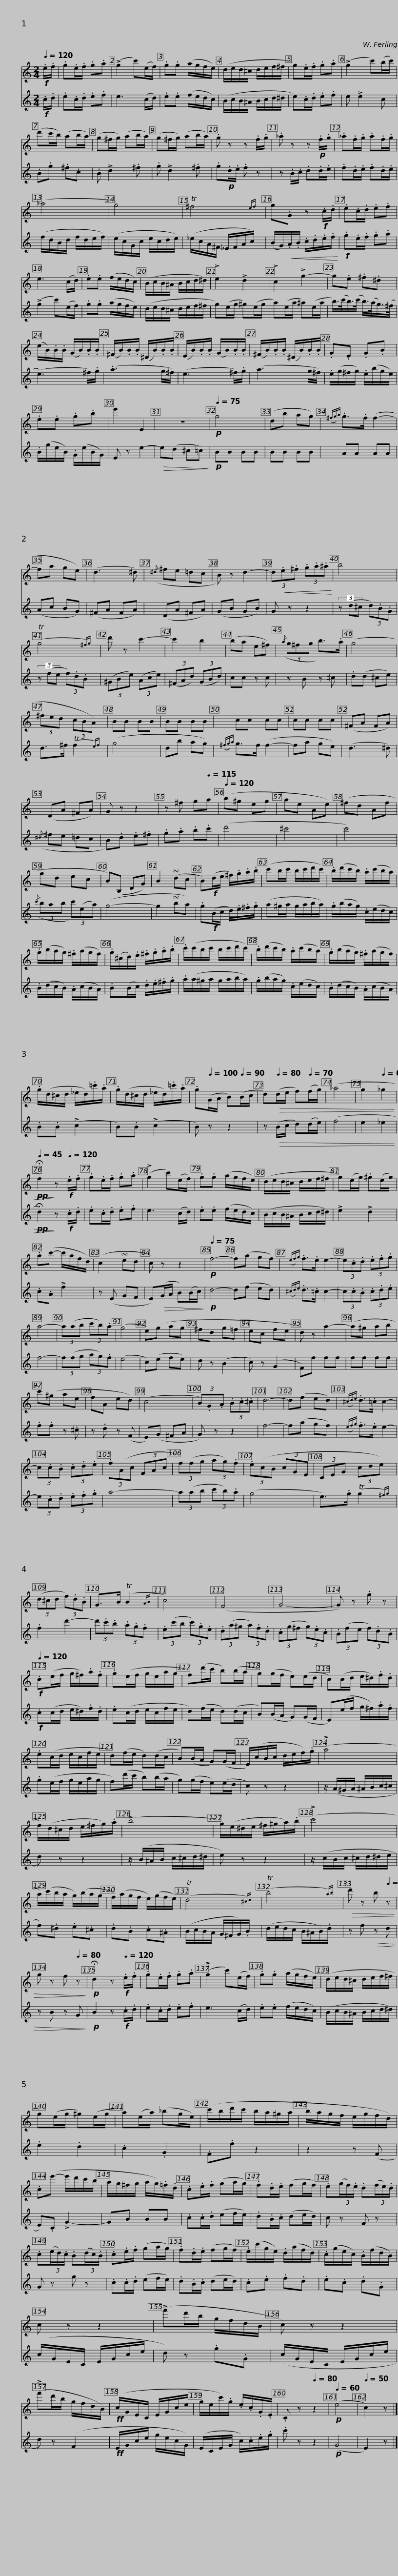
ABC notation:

X:1
%%score 1 2
L:1/8
Q:1/4=120
M:2/4
I:linebreak $
K:none
V:1 treble transpose=-9
V:2 treble transpose=-9
V:1
[K:C]!f! .e/.f/ | .g.e/.f/ .g.a | (!>!g2 c')(e/f/) | .g.g (a/g/f/e/) | (d/e/d/^c/ d/e/f/^f/ | %5
 g).e/.f/ .g.a | (!>!g2 c')(b/c'/) |$ (d'c'/b/) (ab/a/) | (g^f/g/) (ab/a/) | (g^f/g/) (ab/a/) | %10
 .g z z .f/.g/ | ._a z z!p! .f/.g/ | ._a.f/.g/ .a.f/.g/ |$ (_a4 | g4) | %15
 T^f4{ef} | g.G z!f! .c/.d/ | .e.c/.d/ .e.f | e3 (c/d/) |$ .e.e (f/e/d/c/) | %20
 (B/c/B/^A/ B/c/d/^d/) | !>!e2 !>!d2 | !>!c2 !>!g2- | g.e .^f.^d |$ (e/B/).B/.B/ (G/B/).B/.B/ | %25
 (^F/B/).B/.B/ (^D/B/).B/.B/ | (E/B/).B/.B/ (G/B/).B/.B/ | (^F/B/).B/.B/ (^D/B/).B/.B/ | .G.E .G.B |$ .e.e .g.b | %30
 e'2 E2 | z4[Q:1/4=90][Q:1/4=85][Q:1/4=80] |!p![Q:1/4=75] g4 | (db ag) |({^fg)a} .g>.f (f2- | %35
 fa ge) | (d3 ^d) |$({/^d} ^fe =dc | B) z d2- | (3d!<(!.e.^f (3.g.a.^a!<)! | %40
 b4 | (Tg4{^f)g} | d' z c'2- | c'2 b2 |$ (ba e^f) | %45
({/a} (3g^fg b>).a | (g4 | (3^fed (3cBA) | BB BB | BB BB | %50
 cc cc |$ cc cc | (^FA FA) | (DA ^FA) |[Q:1/4=80] G[Q:1/4=85] z[Q:1/4=90] z2[Q:1/4=95] | %55
[Q:1/4=100] z[Q:1/4=105] ^f[Q:1/4=110] g[Q:1/4=115]a |[Q:1/4=120] (b^g eg | ae Ae) | (^fd Af |$ gd ec | %60
 B)(B, DG) | B2 (!turn!dc | B)!f!(d/e/ ^f/).g/.a/.b/ | (c'b/c'/ b/c'/d'/c'/) | .b/(d'/c'/b/) .a/(c'/b/a/) |$ %65
 .g/(b/a/g/) .^f/(a/g/f/) | .g/(^c/d/).e/ .^f/.g/.a/.b/ | .c'/(c'/b/c'/ b/c'/d'/c'/) | .b/(d'/c'/b/) .a/(c'/b/a/) |$ .g/(b/a/g/) .^f/(a/g/f/) | %70
 .g/(d/^c/d/ _e/d/).=c'/.a/ | .g/(d/^c/d/ _e/d/).=c'/.a/ | .g[Q:1/4=100](G/A/ B)[Q:1/4=90](B/c/ | d)[Q:1/4=80]!>(!(d/e/ f)[Q:1/4=70](f/g/) | (_a4 |$ %75
[Q:1/4=65] g2[Q:1/4=60] _g2 |!pp![Q:1/4=45] !fermata!f2)!>)! z!f![Q:1/4=120] .e/.f/ | .g.e/.f/ .g.a | (!>!g2 c')(e/f/) | .g.g (a/g/f/e/) | %80
 (d/e/d/^c/ d/e/f/^f/ | g)(e/g/) .^g(e/g/) | .a(c'- c'/a/f/d/) |$ (c2 !turn!ed |[Q:1/4=110] c)[Q:1/4=100] z[Q:1/4=90] z2[Q:1/4=80] | %85
!p![Q:1/4=75] f4- | f(a gf) |({ef)g} .f>.e e2- | (3e.c.d (3.e.f.g | a4- | %90
 (3a(ab (3c'b).a | (g4 |$ e)(g ag | ^fd g=f | ec fe | %95
 d) z a2- | (a^g ab | c')(^g ae | fA ed) | (c4 |$ %100
 (3B).G.A (3.B.c.^c | d4- | d(f ed) |({^cd)e} .d>.=c c2- | (3c.c.B (3.c.d.e | %105
 (3.f(Ac (3FAc | (3f)(fg (3ag).f |$ (3.e(cB (3cGE | (3CEG (3cde) | (3(d^cd (3f).d.B | %110
 G>B (TB2{AB} | c4) | (F4 |$ G4- | G) z .g z | %115
!f![Q:1/4=120] .c(e/f/ g/^f/).a/.f/ | .g(e/f/ g/e/a/g/ | f)(d'/c'/ b)(b/a/ | g)(g/f/ e)(e/d/ |$ c)(c/d/ e/^d/).f/.d/ | %120
 .e(c/d/ e/c/f/e/ | d)(f/e/ d)(d/c/ | B)(B/A/ G)(G/F/ | E/)(c/B/c/ d/e/f/).g/ | (!>!a4 |$ %125
 f/)(d/^c/d/ e/^f/g/).a/ | (!>!b4 | g/)(e/^d/e/ ^f/^g/a/).b/ | (!>!c'4 |$ a/)(c'/b/a/ g/)(b/a/g/ | %130
 f/)(a/g/f/ e/)(g/f/e/) | (Td4{^c)d} | (Tb4{a)b} |[Q:1/4=115]!>(! d'[Q:1/4=110] z[Q:1/4=105] b[Q:1/4=100] z |[Q:1/4=95] g[Q:1/4=90] z[Q:1/4=85] f[Q:1/4=80] z!>)! |$ %135
!p![Q:1/4=45] !fermata!d2[Q:1/4=70] z!f![Q:1/4=120] .e/.f/ | .g.e/.f/ .g.a | (!>!g2 c')(e/f/) | .g.g (a/g/f/e/) | (d/e/d/^c/ d/e/f/^f/ | %140
 g)(e/g/ ^g)(e/g/ | a)(e/a/) (_bg/e/) |$ (c'/b/d'/c'/ b/a/^g/a/ | b/a/g/f/ e/g/f/d/) | .c(e'- e'/d'/c'/b/ | %145
 a/g/^f/g/ a/g/).=f/.d/ | .c.e/.f/ (ga/g/) |$ .f.d/.e/ (fg/f/) | .e(3(g/f/).e/ .d(3(f/e/).d/ | .c(3(e/d/).c/ .B(3(d/c/).B/ | %150
 .c.e/.f/ (ga/g/) | .f.d/.e/ (fg/f/) | .e/(c'/g/e/) .d/(a/f/d/) |$ .c/(g/e/c/) .B/(f/d/B/) | c z z2 | %155
 (!>!f'd'/b/ g/f/d/B/ | c) z z2 | (!>!f'd'/b/ g/f/d/B/) |!ff! (c/G/E/C/ E/G/c/e/ |$ g/e/c'/).g/ .e/.c/.G/.E/ | %160
 .C z[Q:1/4=80] z2 |!p![Q:1/4=60] (e4 |[Q:1/4=50] c2) z |] %163
V:2
[K:C]!f! .c/.d/ | .e.c/.d/ .e.f | e3 (c/d/) | .e.e (f/e/d/c/) | (B/c/B/^A/ B/c/d/^d/ | %5
 e).c/.d/ .e.f | e !>!e2 c |$ .B.g .^f.c | .B !>!d2 .^f | .g !>!d2 .^f | %10
 .g!p!.d/.e/ .f z | z .B/.c/ .d.d/.e/ | .f.d/.e/ .f.d/.e/ |$ (f/d/B/d/ f/d/e/f/) | (e/c/G/c/ e/c/d/e/) | %15
 (_e/c/A/^F/ _E/F/A/c/) | (B/G/)!<(!.A/.B/ .c/.d/.e/.f/!<)! |!f! .g.e/.f/ .g.a | (!>!g2 c')(e/f/) |$ .g.g (a/g/f/e/) | %20
 (d/e/d/^c/ d/e/f/^f/ | g)(e/g/ ^g)(e/g/ | a)(e/a/ ^a)(e/a/ | b/>)(c'/b/>)(c'/ b/>)(a/g/>)(^f/ |$ (e3) ^f/).g/ | %25
 (.a3 g/^f/) | (e3 ^f/).g/ | (a3 g/^f/) | .e/(g/^f/g/) .e/(b/g/e/) |$ .B/(g/e/B/) .G/(e/B/G/) | %30
 E z e2- |!>(! e(d ^c=c)!>)! |!p! BB BB | BB BB | AA AA | %35
 (Ac BG) | (^FA FA) |$ (DA ^FA) | (GB GB) | G z z2 | %40
 (3z (d^c (3d).B.G | (3z (fe (3f).d.B | (3(^GBe) (3(Ace) | (3(^FAd) (3(GBd) |$ cc z c | %45
 z B z ^c | .d(d ^ce) | d>^f (Tf2{e)f} | (g4 | db ag) | %50
({^fg)a} g>f (f2- |$ fa ge) | (d3 ^d) |({/^d} ^fe =dc | B).d .e.^f | %55
 .g.a .b.c' | (d'4 | ^c'4 | c'4) |$({/c'} (3bab (3c')(ea) | %60
 (g4- | g2 !turn!ba) | .g!f!(B/c/ d/).e/.^f/.g/ | (a^g/a/ g/a/b/a/) | .g/(b/a/g/) .c/(e/d/c/) |$ %65
 .B/(d/c/B/) .A/(c/B/A/) | .B(B/c/) .d/.e/.^f/.g/ | .a/(a/^g/a/ g/a/b/a/) | .g/(b/a/g/) .c/(e/d/c/) |$ .B/(d/c/B/) .A/(c/B/A/) | %70
 .B.B (!>!c2 | B).B (!>!c2 | B) z z2 | z!>(! (B/c/ d)(d/e/) | (f4 |$ %75
 e2 _e2 |!pp! !fermata!d2)!>)! z!f! .c/.d/ | .e.c/.d/ .e.f | e3 (c/d/) | .e.e (f/e/d/c/) | %80
 (B/c/B/^A/ B/c/d/^d/) | !>!e2 !>!d2 | .c.A !>!f2 |$ z (E GF | E)!>(!(G/A/ B)(B/c/)!>)! | %85
!p! d4- | d(f ed) |({^cd)e} .d>.=c c2- | (3c.c.B (3.c.d.e | f4- | %90
 (3f(fg (3ag).f | (e4 |$ c)(e fe) | d z (B2 | c) z (G2 | %95
 F)f ff | ff ff | .f.f z .^c | z .d z (F | E)(G ^FA |$ %100
 G) z z2 | f4- | f(a gf) |({ef)g} .f>.e e2- | (3e.c.d (3.e.f.g | %105
 a4- | (3a(ab (3c'b).a |$ (g4 | e>).g (Tg2{^f)g} | .f2 d'2- | %110
 (3d'.c'.b (3.a.g.f | (3.e(c'b (3c').g.e | (3.d(a^g (3a).f.d |$ (3.c(g^f (3g).e.c | (3.B(fe (3f).d.B | %115
!f! .c(c/d/ e/^d/).f/.d/ | .e(c/d/ e/c/f/e/ | d)(f/e/ d)(d/c/ | B)(B/A/ G)(G/F/ |$ E)(e/f/ g/^f/).a/.f/ | %120
 .g(e/f/ g/e/a/g/ | f)(d'/c'/ b)(b/a/ | g)(g/f/ e)(e/d/ | c) z z2 | z/ (A/^G/A/ ^A/B/c/^c/ |$ %125
 d) z z2 | z/ (B/^A/B/ c/^c/d/^d/ | e) z z2 | z/ (c/B/c/ ^c/d/^d/e/ |$ f).^d .e.^c | %130
 .d.B .c.^A | (B/c/B/A/ G/^F/G/).B/ | (d/e/d/c/ B/^A/B/).d/ | z f!>(! z d | z B z G!>)! |$ %135
!p! B2 z!f! .c/.d/ | .e.c/.d/ .e.f | e3 (c/d/) | .e.e (f/e/d/c/) | (B/c/B/^A/ B/c/d/^d/) | %140
 .e2 .d2 | .c2 .G2 |$ .F.f z2 | z2 z (F | E).C !>!G2- | %145
 GB BB | .c.c/.d/ (ef/e/) |$ .d.B/.c/ (de/d/) | c z F z | G z g z | %150
 .c.c/.d/ (ef/e/) | .d.B/.c/ (de/d/) | .c.e .f.d |$ .e.c .d.G | (c/G/E/C/ E/G/c/e/ | %155
 d) z .g.G | (c/G/E/C/ E/G/c/e/ | d) z (F2 |!ff! E/G/c/e/ g/e/c/G/) |$ (E/C/E/G/ c/).c/.e/.g/ | %160
 .c' z z2 |!p! (G4 | E2) z |] %163
